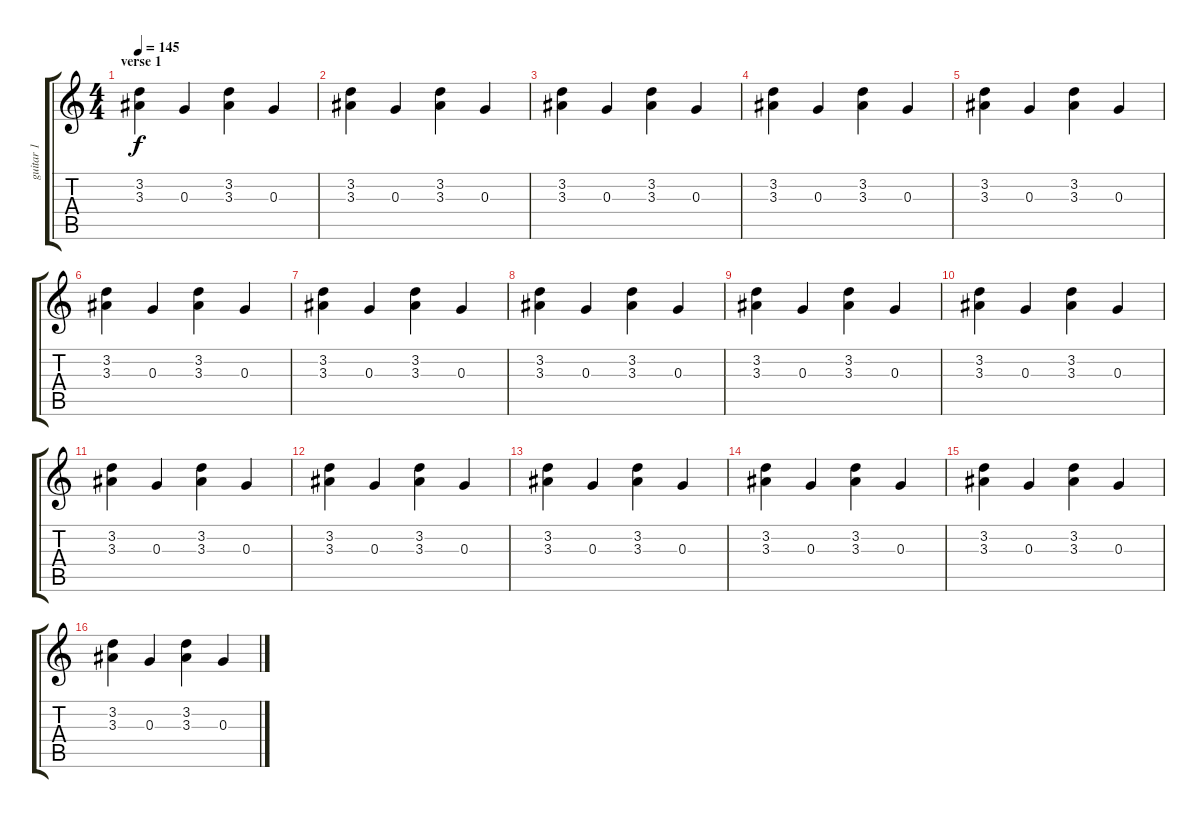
\track ("guitar 1" "guitar 1") {instrument electricguitarmuted}
\staff {score tabs}
\tuning (E4 B3 G3 D3 A2 E2) {hide}
\ts (4 4)
\section ("" "verse 1")
\tempo 145
\clef g2
\ks c
(3.2 3.3).4{dy f} 0.3.4 (3.2 3.3).4 0.3.4 |
(3.2 3.3).4 0.3.4 (3.2 3.3).4 0.3.4 |
(3.2 3.3).4 0.3.4 (3.2 3.3).4 0.3.4 |
(3.2 3.3).4 0.3.4 (3.2 3.3).4 0.3.4 |
(3.2 3.3).4 0.3.4 (3.2 3.3).4 0.3.4 |
(3.2 3.3).4 0.3.4 (3.2 3.3).4 0.3.4 |
(3.2 3.3).4 0.3.4 (3.2 3.3).4 0.3.4 |
(3.2 3.3).4 0.3.4 (3.2 3.3).4 0.3.4 |
(3.2 3.3).4 0.3.4 (3.2 3.3).4 0.3.4 |
(3.2 3.3).4 0.3.4 (3.2 3.3).4 0.3.4 |
(3.2 3.3).4 0.3.4 (3.2 3.3).4 0.3.4 |
(3.2 3.3).4 0.3.4 (3.2 3.3).4 0.3.4 |
(3.2 3.3).4 0.3.4 (3.2 3.3).4 0.3.4 |
(3.2 3.3).4 0.3.4 (3.2 3.3).4 0.3.4 |
(3.2 3.3).4 0.3.4 (3.2 3.3).4 0.3.4 |
(3.2 3.3).4 0.3.4 (3.2 3.3).4 0.3.4
